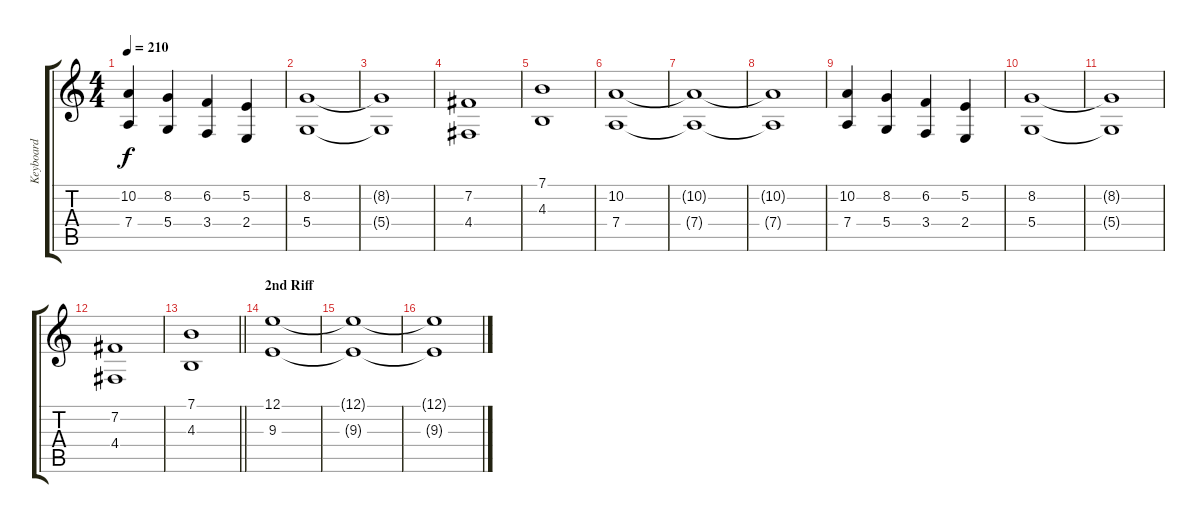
\track ("Keyboard" "Keyboard") {instrument stringensemble1}
\staff {score tabs}
\tuning (E4 B3 G3 D3 A2 E2) {hide}
\ts (4 4)
\tempo 210
\clef g2
\ks c
(10.2 7.4).4{dy f} (8.2 5.4).4 (6.2 3.4).4 (5.2 2.4).4 |
(8.2 5.4).1 |
(8.2{t} 5.4{t}).1 |
(7.2 4.4).1 |
(7.1 4.3).1 |
(10.2 7.4).1 |
(10.2{t} 7.4{t}).1 |
(10.2{t} 7.4{t}).1 |
(10.2 7.4).4 (8.2 5.4).4 (6.2 3.4).4 (5.2 2.4).4 |
(8.2 5.4).1 |
(8.2{t} 5.4{t}).1 |
(7.2 4.4).1 |
\barLineRight lightlight
(7.1 4.3).1 |
\section ("" "2nd Riff")
(12.1 9.3).1 |
(12.1{t} 9.3{t}).1 |
(12.1{t} 9.3{t}).1
